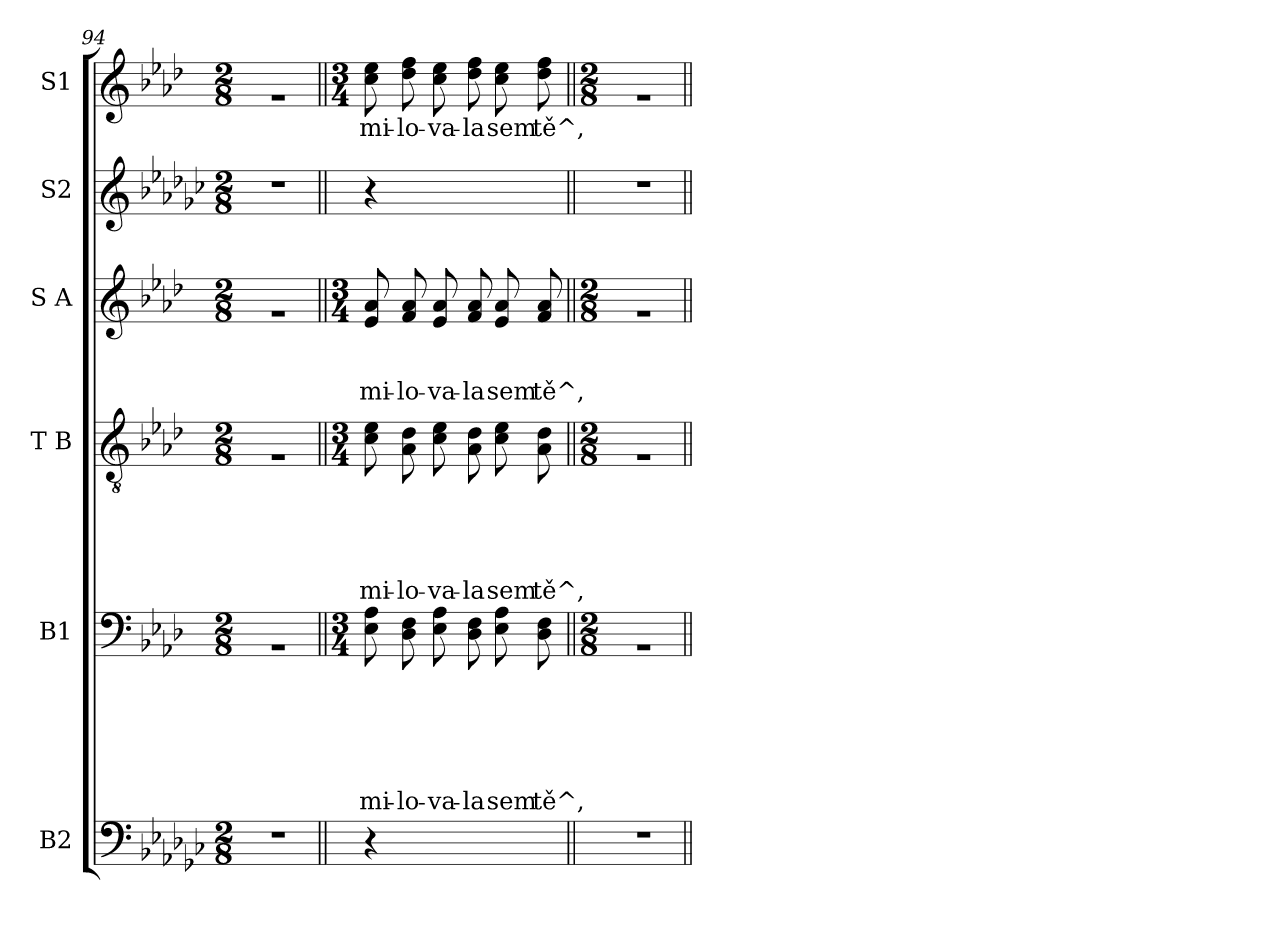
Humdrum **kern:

**kern	**kern	**text	**text	**text	**text	**text	**text	**kern	**text	**text	**text	**text	**text	**kern	**text	**text	**text	**kern	**kern	**text
*part6	*part5	*part5	*part5	*part5	*part5	*part5	*part5	*part4	*part4	*part4	*part4	*part4	*part4	*part3	*part3	*part3	*part3	*part2	*part1	*part1
*staff6	*staff5	*staff5	*staff5	*staff5	*staff5	*staff5	*staff5	*staff4	*staff4	*staff4	*staff4	*staff4	*staff4	*staff3	*staff3	*staff3	*staff3	*staff2	*staff1	*staff1
*I"B2	*I"B1	*	*	*	*	*	*	*I"T B	*	*	*	*	*	*I"S A	*	*	*	*I"S2	*I"S1	*
*	*I'B	*	*	*	*	*	*	*I'T B	*	*	*	*	*	*I'S A	*	*	*	*I'S2	*I'S1	*
*clefF4	*clefF4	*	*	*	*	*	*	*clefGv2	*	*	*	*	*	*clefG2	*	*	*	*clefG2	*clefG2	*
*k[b-e-a-d-g-c-]	*k[b-e-a-d-]	*	*	*	*	*	*	*k[b-e-a-d-]	*	*	*	*	*	*k[b-e-a-d-]	*	*	*	*k[b-e-a-d-g-c-]	*k[b-e-a-d-]	*
*G-:	*A-:	*	*	*	*	*	*	*A-:	*	*	*	*	*	*A-:	*	*	*	*G-:	*A-:	*
*M2/8	*M2/8	*	*	*	*	*	*	*M2/8	*	*	*	*	*	*M2/8	*	*	*	*M2/8	*M2/8	*
=94	=94	=94	=94	=94	=94	=94	=94	=94	=94	=94	=94	=94	=94	=94	=94	=94	=94	=94	=94	=94
4r	4rAA	.	.	.	.	.	.	4rF	.	.	.	.	.	4rf	.	.	.	4r	4rf	.
!!LO:PB:g=z
=95||	=95||	=95||	=95||	=95||	=95||	=95||	=95||	=95||	=95||	=95||	=95||	=95||	=95||	=95||	=95||	=95||	=95||	=95||	=95||	=95||
*	*M3/4	*	*	*	*	*	*	*M3/4	*	*	*	*	*	*M3/4	*	*	*	*	*M3/4	*
!	!	!	!	!	!	!	!LO:LY:b	!	!	!	!	!	!LO:LY:b	!	!	!	!LO:LY:b	!	!	!LO:LY:b
4r	8E-\ 8A-\	.	.	.	.	.	mi-	8c\ 8e-\	.	.	.	.	mi-	8e-/ 8a-/	.	.	mi-	4r	8cc\ 8ee-\	mi-
!	!	!	!	!	!	!	!LO:LY:b	!	!	!	!	!	!LO:LY:b	!	!	!	!LO:LY:b	!	!	!LO:LY:b
.	8D-\ 8F\	.	.	.	.	.	-lo-	8A-\ 8d-\	.	.	.	.	-lo-	8f/ 8a-/	.	.	-lo-	.	8dd-\ 8ff\	-lo-
!	!	!	!	!	!	!	!LO:LY:b	!	!	!	!	!	!LO:LY:b	!	!	!	!LO:LY:b	!	!	!LO:LY:b
2ryy	8E-\ 8A-\	.	.	.	.	.	-va-	8c\ 8e-\	.	.	.	.	-va-	8e-/ 8a-/	.	.	-va-	2ryy	8cc\ 8ee-\	-va-
!	!	!	!	!	!	!	!LO:LY:b	!	!	!	!	!	!LO:LY:b	!	!	!	!LO:LY:b	!	!	!LO:LY:b
.	8D-\ 8F\	.	.	.	.	.	-la	8A-\ 8d-\	.	.	.	.	-la	8f/ 8a-/	.	.	-la	.	8dd-\ 8ff\	-la
!	!	!	!	!	!	!	!LO:LY:b	!	!	!	!	!	!LO:LY:b	!	!	!	!LO:LY:b	!	!	!LO:LY:b
.	8E-\ 8A-\	.	.	.	.	.	sem	8c\ 8e-\	.	.	.	.	sem	8e-/ 8a-/	.	.	sem	.	8cc\ 8ee-\	sem
!	!	!	!	!	!	!	!LO:LY:b	!	!	!	!	!	!LO:LY:b	!	!	!	!LO:LY:b	!	!	!LO:LY:b
.	8D-\ 8F\	.	.	.	.	.	tě^,	8A-\ 8d-\	.	.	.	.	tě^,	8f/ 8a-/	.	.	tě^,	.	8dd-\ 8ff\	tě^,
=96||	=96||	=96||	=96||	=96||	=96||	=96||	=96||	=96||	=96||	=96||	=96||	=96||	=96||	=96||	=96||	=96||	=96||	=96||	=96||	=96||
*	*M2/8	*	*	*	*	*	*	*M2/8	*	*	*	*	*	*M2/8	*	*	*	*	*M2/8	*
4r	4rAA	.	.	.	.	.	.	4rF	.	.	.	.	.	4rf	.	.	.	4r	4rf	.
=||	=||	=||	=||	=||	=||	=||	=||	=||	=||	=||	=||	=||	=||	=||	=||	=||	=||	=||	=||	=||
*-	*-	*-	*-	*-	*-	*-	*-	*-	*-	*-	*-	*-	*-	*-	*-	*-	*-	*-	*-	*-
